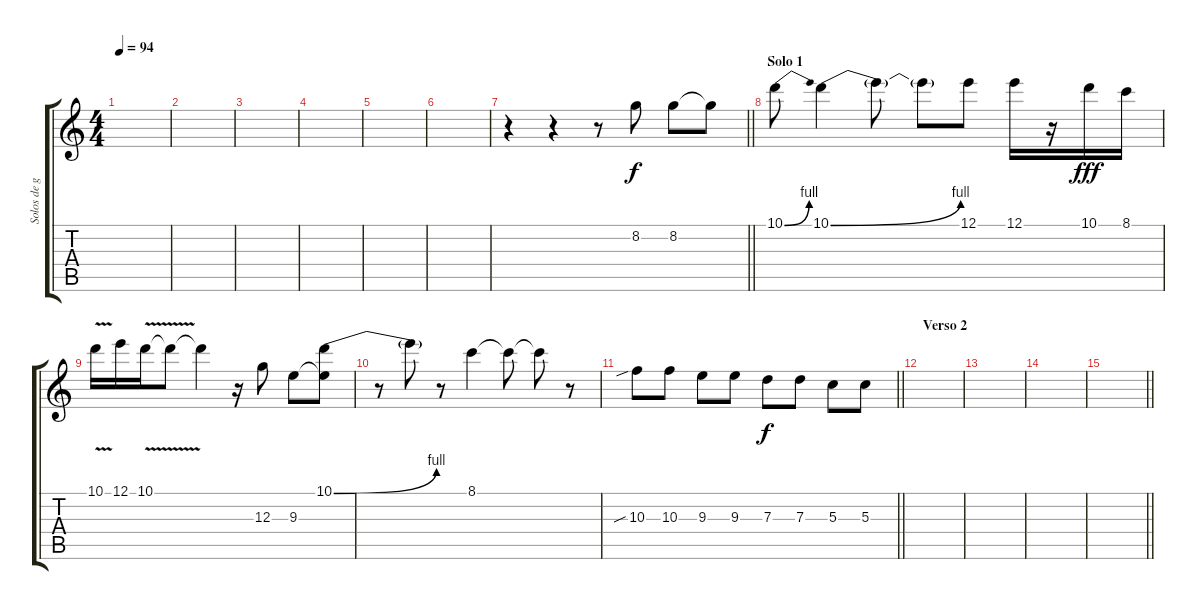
\track ("Solos de guiarra" "Solos de g") {instrument overdrivenguitar}
\staff {score tabs}
\tuning (E4 B3 G3 D3 A2 E2) {hide}
\ts (4 4)
\tempo 94
\clef g2
\ks c
|
|
|
|
|
|
\barLineRight lightlight
r.4{volume 16 instrument overdrivenguitar} r.4 r.8 8.2.8 8.2.8 8.2{t}.8 |
\section ("" "Solo 1")
10.1{be (bend 0 0 60 4)}.8 10.1{be (bend 0 0 60 4)}.4 10.1{t}.8 10.1{t}.8 12.1.8 12.1.16{dy f} r.16 10.1.16{dy fff} 8.1.16 |
10.1{v}.16 12.1.16 10.1{v}.16 10.1{t}.8 10.1{t}.4 r.16 12.3.8 9.3.8 (10.1{be (bend 0 0 60 4)} 9.3{t}).8 |
r.8 10.1{t}.8 r.8 8.1.4 8.1{t}.8 8.1{t}.8 r.8 |
\barLineRight lightlight
10.3{sib}.8 10.3.8 9.3.8 9.3.8 7.3.8{dy f} 7.3.8 5.3.8 5.3.8 |
\section ("" "Verso 2")
|
|
|
\barLineRight lightlight
